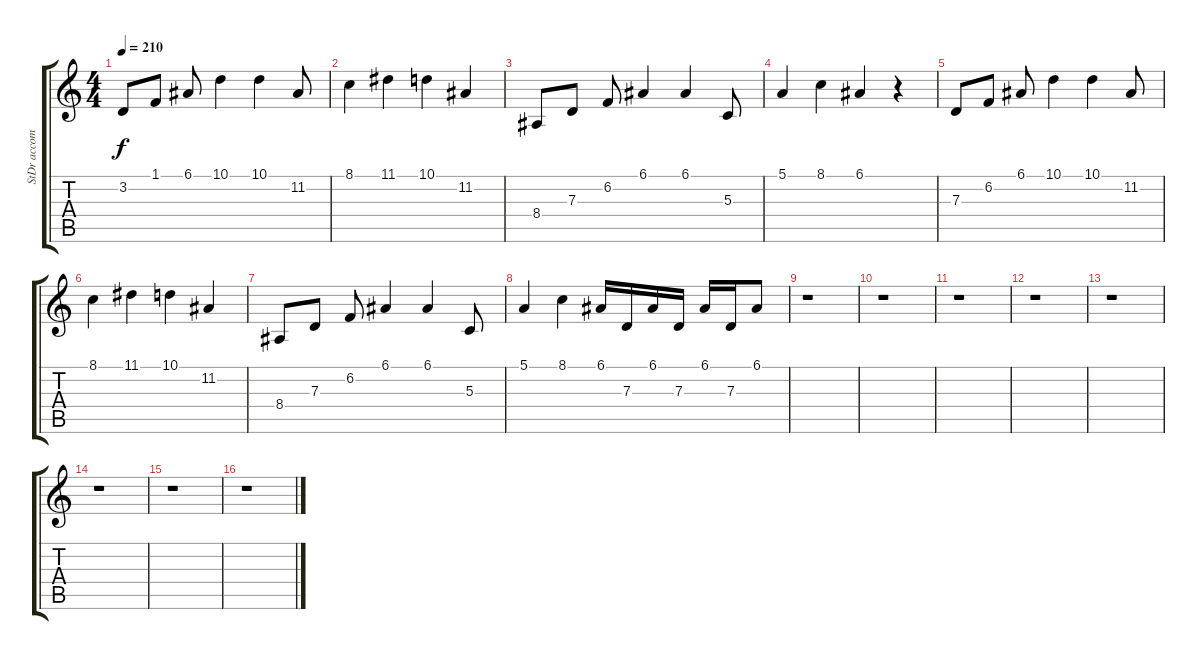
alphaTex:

\track ("StDr accomp         " "StDr accom") {instrument steeldrums}
\staff {score tabs}
\tuning (E4 B3 G3 D3 A2 E2) {hide}
\ts (4 4)
\tempo 210
\clef g2
\ks c
3.2.8{dy f instrument steeldrums} 1.1.8 6.1.8 10.1.4 10.1.4 11.2.8 |
8.1.4 11.1.4 10.1.4 11.2.4 |
8.4.8 7.3.8 6.2.8 6.1.4 6.1.4 5.3.8 |
5.1.4 8.1.4 6.1.4 r.4 |
7.3.8 6.2.8 6.1.8 10.1.4 10.1.4 11.2.8 |
8.1.4 11.1.4 10.1.4 11.2.4 |
8.4.8 7.3.8 6.2.8 6.1.4 6.1.4 5.3.8 |
5.1.4 8.1.4 6.1.16 7.3.16 6.1.16 7.3.16 6.1.16 7.3.16 6.1.8 |
r.1 |
r.1 |
r.1 |
r.1 |
r.1 |
r.1 |
r.1 |
r.1
